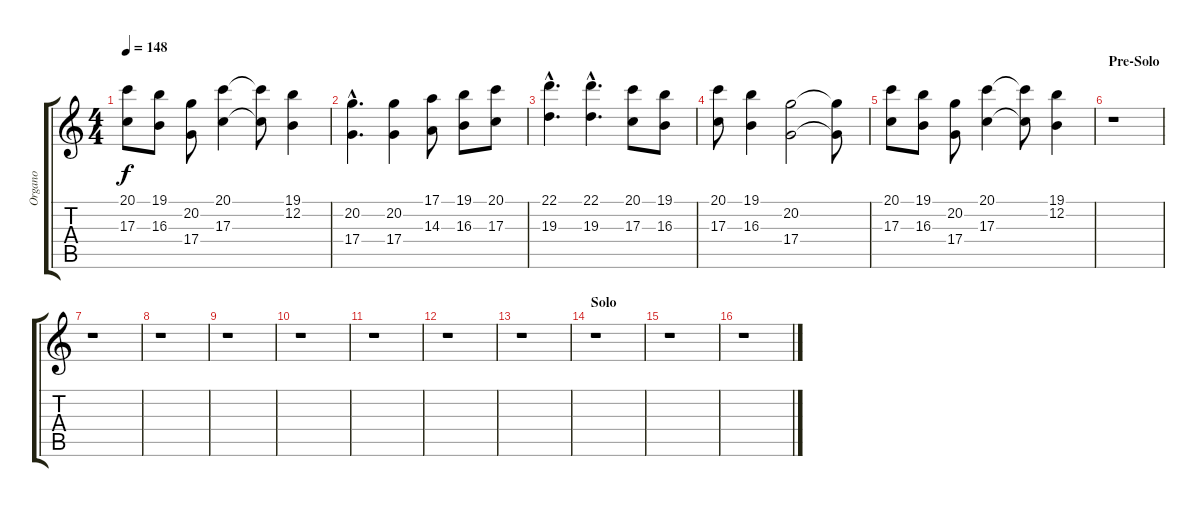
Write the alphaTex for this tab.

\track ("Organo" "Organo") {instrument stringensemble1}
\staff {score tabs}
\tuning (E4 B3 G3 D3 A2 E2) {hide}
\ts (4 4)
\tempo 148
\clef g2
\ks c
(20.1 17.3).8{dy f} (19.1 16.3).8 (20.2 17.4).8 (20.1 17.3).4 (20.1{t} 17.3{t}).8 (19.1 12.2).4 |
(20.2{hac} 17.4{hac}).4{d} (20.2 17.4).4 (17.1 14.3).8 (19.1 16.3).8 (20.1 17.3).8 |
(22.1{hac} 19.3{hac}).4{d} (22.1{hac} 19.3{hac}).4{d} (20.1 17.3).8 (19.1 16.3).8 |
(20.1 17.3).8 (19.1 16.3).4 (20.2 17.4).2 (20.2{t} 17.4{t}).8 |
(20.1 17.3).8 (19.1 16.3).8 (20.2 17.4).8 (20.1 17.3).4 (20.1{t} 17.3{t}).8 (19.1 12.2).4 |
\section ("" "Pre-Solo")
r.1 |
r.1 |
r.1 |
r.1 |
r.1 |
r.1 |
r.1 |
r.1 |
\section ("" "Solo")
r.1 |
r.1 |
r.1
